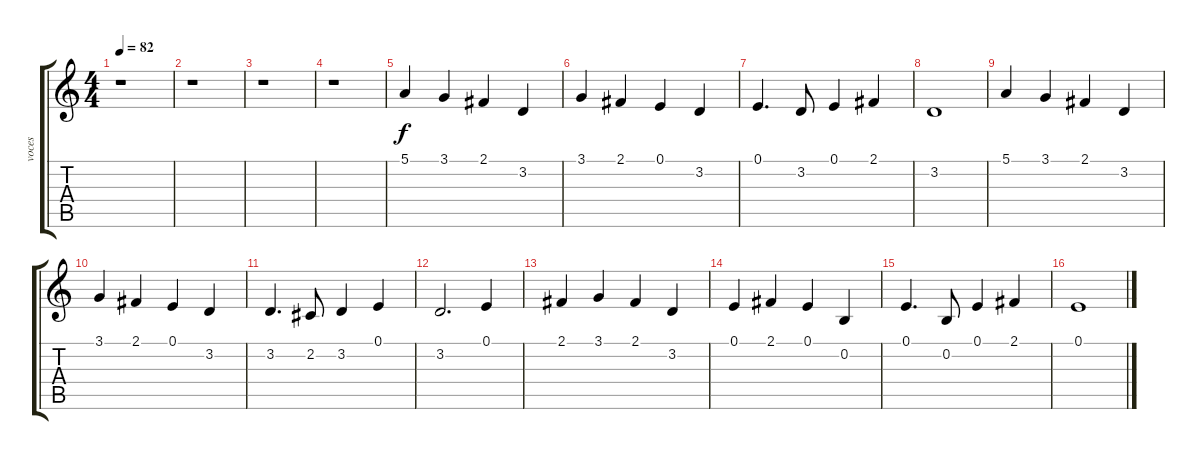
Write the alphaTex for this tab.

\track ("voces" "voces") {instrument voiceoohs}
\staff {score tabs}
\tuning (E4 B3 G3 D3 A2 E2) {hide}
\ts (4 4)
\tempo 82
\clef g2
\ks c
r.1{dy f} |
r.1 |
r.1 |
r.1 |
5.1.4 3.1.4 2.1.4 3.2.4 |
3.1.4 2.1.4 0.1.4 3.2.4 |
0.1.4{d} 3.2.8 0.1.4 2.1.4 |
3.2.1 |
5.1.4 3.1.4 2.1.4 3.2.4 |
3.1.4 2.1.4 0.1.4 3.2.4 |
3.2.4{d} 2.2.8 3.2.4 0.1.4 |
3.2.2{d} 0.1.4 |
2.1.4 3.1.4 2.1.4 3.2.4 |
0.1.4 2.1.4 0.1.4 0.2.4 |
0.1.4{d} 0.2.8 0.1.4 2.1.4 |
0.1.1
